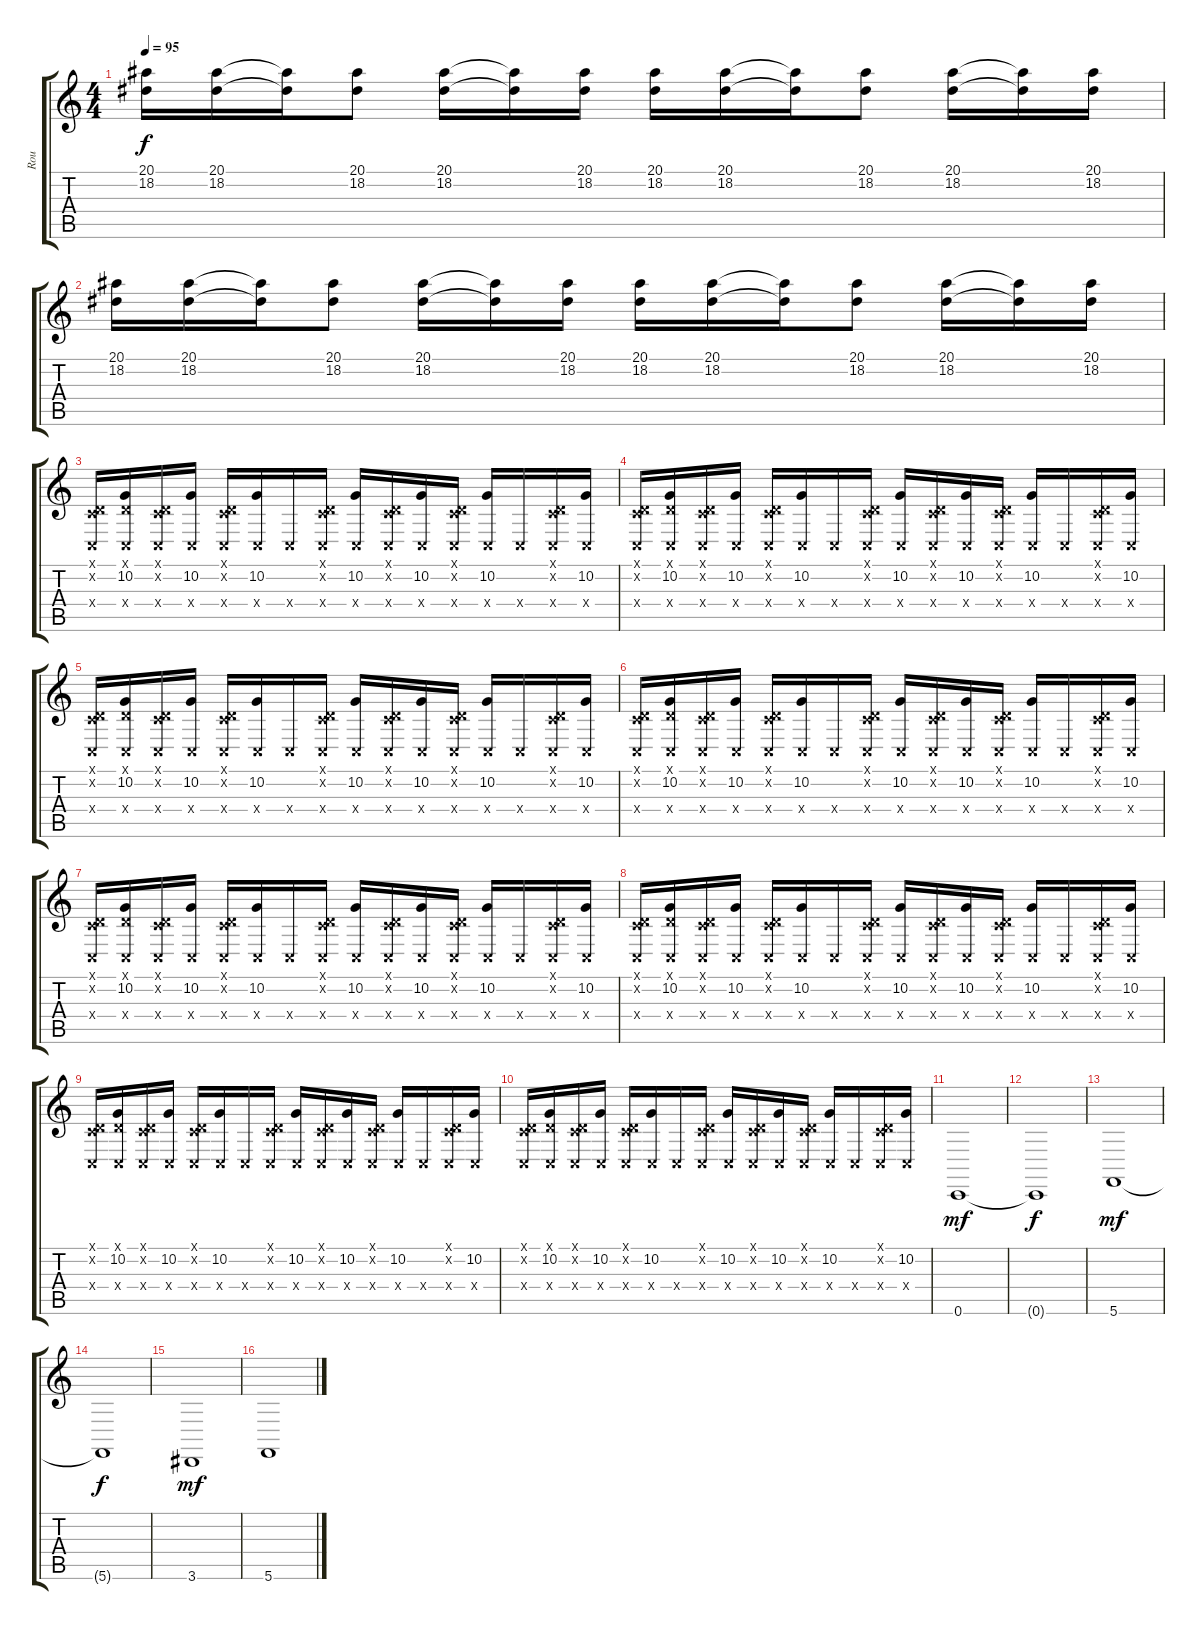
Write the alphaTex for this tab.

\track ("Rou" "Rou") {instrument lead2sawtooth}
\staff {score tabs}
\tuning (D4 A3 F3 C3 G2 C2) {hide}
\ts (4 4)
\tempo 95
\clef g2
\ks c
(20.1 18.2).16{dy f} (20.1 18.2).16 (20.1{t} 18.2{t}).16 (20.1 18.2).8 (20.1 18.2).16 (20.1{t} 18.2{t}).16 (20.1 18.2).16 (20.1 18.2).16 (20.1 18.2).16 (20.1{t} 18.2{t}).16 (20.1 18.2).8 (20.1 18.2).16 (20.1{t} 18.2{t}).16 (20.1 18.2).16 |
(20.1 18.2).16 (20.1 18.2).16 (20.1{t} 18.2{t}).16 (20.1 18.2).8 (20.1 18.2).16 (20.1{t} 18.2{t}).16 (20.1 18.2).16 (20.1 18.2).16 (20.1 18.2).16 (20.1{t} 18.2{t}).16 (20.1 18.2).8 (20.1 18.2).16 (20.1{t} 18.2{t}).16 (20.1 18.2).16 |
(0.1{x} 3.2{x} 0.4{x}).16{volume 10} (0.1{x} 10.2 0.4{x}).16 (0.1{x} 3.2{x} 0.4{x}).16 (10.2 0.4{x}).16 (0.1{x} 3.2{x} 0.4{x}).16 (10.2 0.4{x}).16 0.4{x}.16 (0.1{x} 3.2{x} 0.4{x}).16 (10.2 0.4{x}).16 (0.1{x} 3.2{x} 0.4{x}).16 (10.2 0.4{x}).16 (0.1{x} 3.2{x} 0.4{x}).16 (10.2 0.4{x}).16 0.4{x}.16 (0.1{x} 3.2{x} 0.4{x}).16 (10.2 0.4{x}).16 |
(0.1{x} 3.2{x} 0.4{x}).16{volume 10} (0.1{x} 10.2 0.4{x}).16 (0.1{x} 3.2{x} 0.4{x}).16 (10.2 0.4{x}).16 (0.1{x} 3.2{x} 0.4{x}).16 (10.2 0.4{x}).16 0.4{x}.16 (0.1{x} 3.2{x} 0.4{x}).16 (10.2 0.4{x}).16 (0.1{x} 3.2{x} 0.4{x}).16 (10.2 0.4{x}).16 (0.1{x} 3.2{x} 0.4{x}).16 (10.2 0.4{x}).16 0.4{x}.16 (0.1{x} 3.2{x} 0.4{x}).16 (10.2 0.4{x}).16 |
(0.1{x} 3.2{x} 0.4{x}).16{volume 10} (0.1{x} 10.2 0.4{x}).16 (0.1{x} 3.2{x} 0.4{x}).16 (10.2 0.4{x}).16 (0.1{x} 3.2{x} 0.4{x}).16 (10.2 0.4{x}).16 0.4{x}.16 (0.1{x} 3.2{x} 0.4{x}).16 (10.2 0.4{x}).16 (0.1{x} 3.2{x} 0.4{x}).16 (10.2 0.4{x}).16 (0.1{x} 3.2{x} 0.4{x}).16 (10.2 0.4{x}).16 0.4{x}.16 (0.1{x} 3.2{x} 0.4{x}).16 (10.2 0.4{x}).16 |
(0.1{x} 3.2{x} 0.4{x}).16{volume 10} (0.1{x} 10.2 0.4{x}).16 (0.1{x} 3.2{x} 0.4{x}).16 (10.2 0.4{x}).16 (0.1{x} 3.2{x} 0.4{x}).16 (10.2 0.4{x}).16 0.4{x}.16 (0.1{x} 3.2{x} 0.4{x}).16 (10.2 0.4{x}).16 (0.1{x} 3.2{x} 0.4{x}).16 (10.2 0.4{x}).16 (0.1{x} 3.2{x} 0.4{x}).16 (10.2 0.4{x}).16 0.4{x}.16 (0.1{x} 3.2{x} 0.4{x}).16 (10.2 0.4{x}).16 |
(0.1{x} 3.2{x} 0.4{x}).16{volume 10} (0.1{x} 10.2 0.4{x}).16 (0.1{x} 3.2{x} 0.4{x}).16 (10.2 0.4{x}).16 (0.1{x} 3.2{x} 0.4{x}).16 (10.2 0.4{x}).16 0.4{x}.16 (0.1{x} 3.2{x} 0.4{x}).16 (10.2 0.4{x}).16 (0.1{x} 3.2{x} 0.4{x}).16 (10.2 0.4{x}).16 (0.1{x} 3.2{x} 0.4{x}).16 (10.2 0.4{x}).16 0.4{x}.16 (0.1{x} 3.2{x} 0.4{x}).16 (10.2 0.4{x}).16 |
(0.1{x} 3.2{x} 0.4{x}).16{volume 10} (0.1{x} 10.2 0.4{x}).16 (0.1{x} 3.2{x} 0.4{x}).16 (10.2 0.4{x}).16 (0.1{x} 3.2{x} 0.4{x}).16 (10.2 0.4{x}).16 0.4{x}.16 (0.1{x} 3.2{x} 0.4{x}).16 (10.2 0.4{x}).16 (0.1{x} 3.2{x} 0.4{x}).16 (10.2 0.4{x}).16 (0.1{x} 3.2{x} 0.4{x}).16 (10.2 0.4{x}).16 0.4{x}.16 (0.1{x} 3.2{x} 0.4{x}).16 (10.2 0.4{x}).16 |
(0.1{x} 3.2{x} 0.4{x}).16{volume 10} (0.1{x} 10.2 0.4{x}).16 (0.1{x} 3.2{x} 0.4{x}).16 (10.2 0.4{x}).16 (0.1{x} 3.2{x} 0.4{x}).16 (10.2 0.4{x}).16 0.4{x}.16 (0.1{x} 3.2{x} 0.4{x}).16 (10.2 0.4{x}).16 (0.1{x} 3.2{x} 0.4{x}).16 (10.2 0.4{x}).16 (0.1{x} 3.2{x} 0.4{x}).16 (10.2 0.4{x}).16 0.4{x}.16 (0.1{x} 3.2{x} 0.4{x}).16 (10.2 0.4{x}).16 |
(0.1{x} 3.2{x} 0.4{x}).16{volume 10} (0.1{x} 10.2 0.4{x}).16 (0.1{x} 3.2{x} 0.4{x}).16 (10.2 0.4{x}).16 (0.1{x} 3.2{x} 0.4{x}).16 (10.2 0.4{x}).16 0.4{x}.16 (0.1{x} 3.2{x} 0.4{x}).16 (10.2 0.4{x}).16 (0.1{x} 3.2{x} 0.4{x}).16 (10.2 0.4{x}).16 (0.1{x} 3.2{x} 0.4{x}).16 (10.2 0.4{x}).16 0.4{x}.16 (0.1{x} 3.2{x} 0.4{x}).16 (10.2 0.4{x}).16 |
0.6.1{dy mf volume 9} |
0.6{t}.1{dy f} |
5.6.1{dy mf} |
5.6{t}.1{dy f} |
3.6.1{dy mf} |
5.6.1
